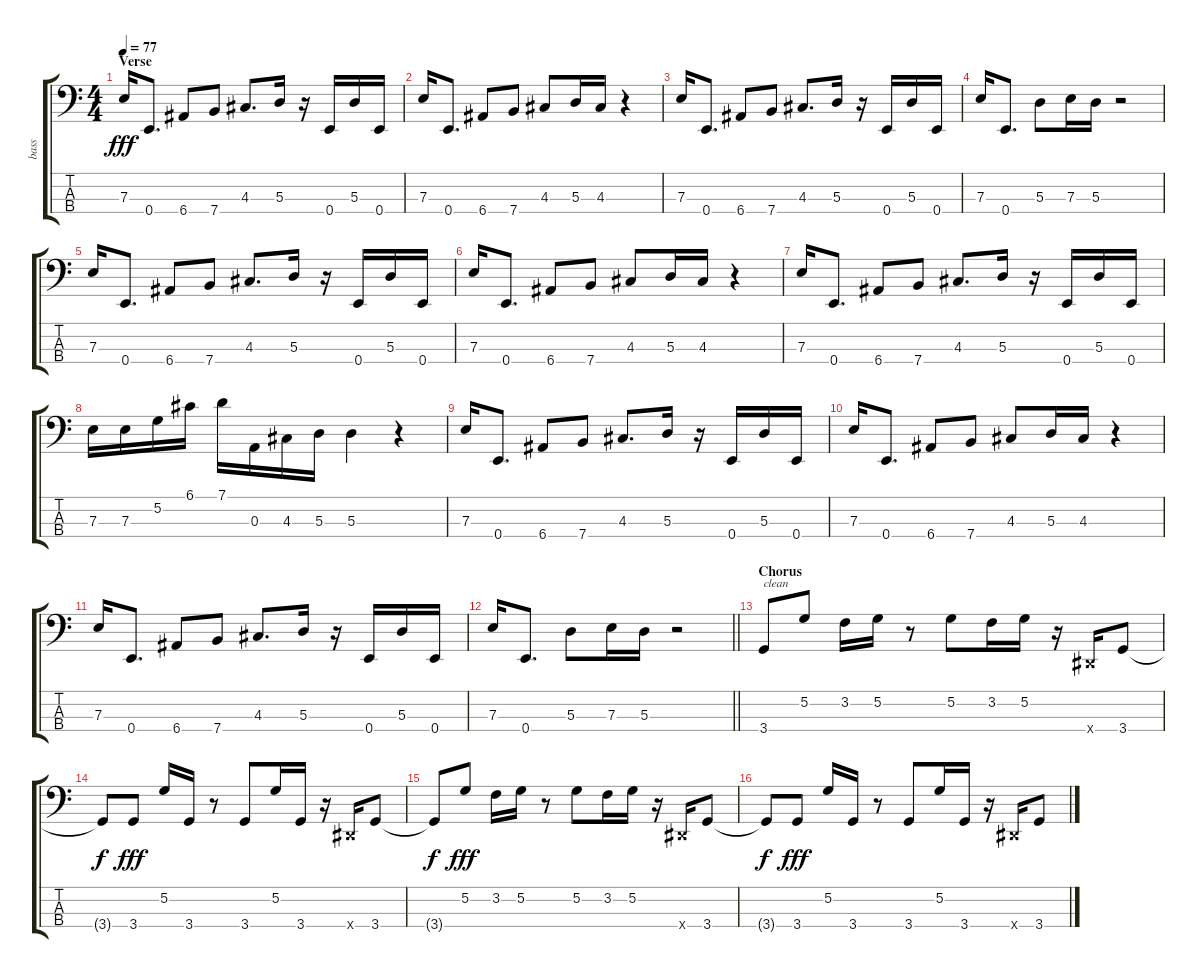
\track ("bass" "bass") {instrument electricguitarjazz}
\staff {score tabs}
\tuning (G2 D2 A1 E1) {hide}
\ts (4 4)
\section ("" "Verse")
\tempo 77
\clef f4
\ks c
7.3.16{dy fff} 0.4.8{d} 6.4.8 7.4.8 4.3.8{d} 5.3.16 r.16 0.4.16 5.3.16 0.4.16 |
7.3.16 0.4.8{d} 6.4.8 7.4.8 4.3.8 5.3.16 4.3.16 r.4 |
7.3.16 0.4.8{d} 6.4.8 7.4.8 4.3.8{d} 5.3.16 r.16 0.4.16 5.3.16 0.4.16 |
7.3.16 0.4.8{d} 5.3.8 7.3.16 5.3.16 r.2 |
7.3.16 0.4.8{d} 6.4.8 7.4.8 4.3.8{d} 5.3.16 r.16 0.4.16 5.3.16 0.4.16 |
7.3.16 0.4.8{d} 6.4.8 7.4.8 4.3.8 5.3.16 4.3.16 r.4 |
7.3.16 0.4.8{d} 6.4.8 7.4.8 4.3.8{d} 5.3.16 r.16 0.4.16 5.3.16 0.4.16 |
7.3.16 7.3.16 5.2.16 6.1.16 7.1.16 0.3.16 4.3.16 5.3.16 5.3.4 r.4 |
7.3.16 0.4.8{d} 6.4.8 7.4.8 4.3.8{d} 5.3.16 r.16 0.4.16 5.3.16 0.4.16 |
7.3.16 0.4.8{d} 6.4.8 7.4.8 4.3.8 5.3.16 4.3.16 r.4 |
7.3.16 0.4.8{d} 6.4.8 7.4.8 4.3.8{d} 5.3.16 r.16 0.4.16 5.3.16 0.4.16 |
\barLineRight lightlight
7.3.16 0.4.8{d} 5.3.8 7.3.16 5.3.16 r.2 |
\section ("" "Chorus")
3.4.8{txt "clean" instrument electricguitarjazz} 5.2.8 3.2.16 5.2.16 r.8 5.2.8 3.2.16 5.2.16 r.16 -1.4{x}.16 3.4.8 |
3.4{t}.8{dy f} 3.4.8{dy fff} 5.2.16 3.4.16 r.8 3.4.8 5.2.16 3.4.16 r.16 -1.4{x}.16 3.4.8 |
3.4{t}.8{dy f} 5.2.8{dy fff} 3.2.16 5.2.16 r.8 5.2.8 3.2.16 5.2.16 r.16 -1.4{x}.16 3.4.8 |
3.4{t}.8{dy f} 3.4.8{dy fff} 5.2.16 3.4.16 r.8 3.4.8 5.2.16 3.4.16 r.16 -1.4{x}.16 3.4.8
